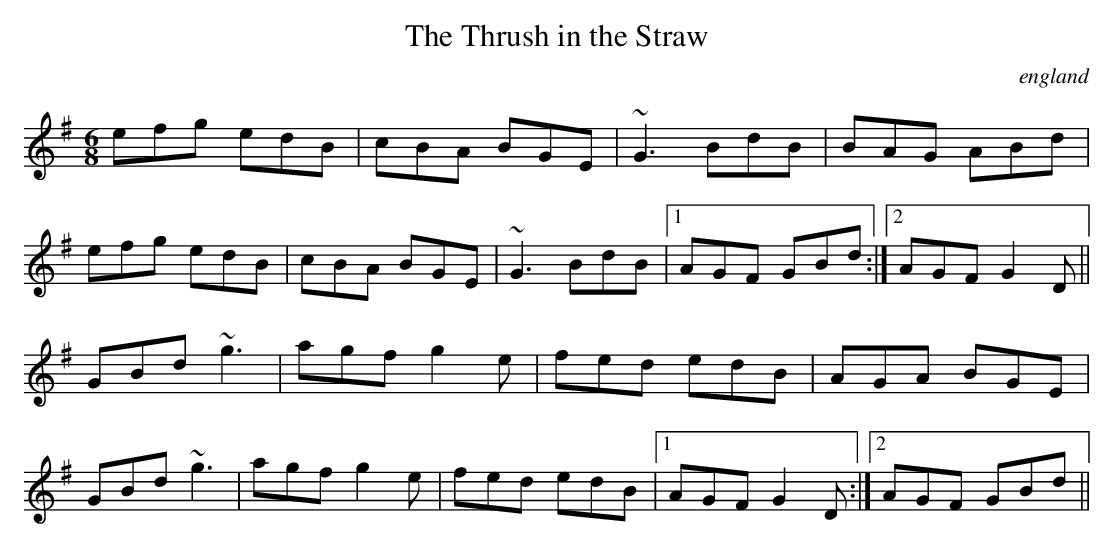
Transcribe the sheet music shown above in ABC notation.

X:1
T:Thrush in the Straw, The
O:england
M:6/8
L:1/8
K:G
efg edB|cBA BGE|~G3 BdB|BAG ABd|
efg edB|cBA BGE|~G3 BdB|1 AGF GBd:|2 AGF G2D||
GBd ~g3|agf g2e|fed edB|AGA BGE|
GBd ~g3|agf g2e|fed edB|1 AGF G2D:|2 AGF GBd||
